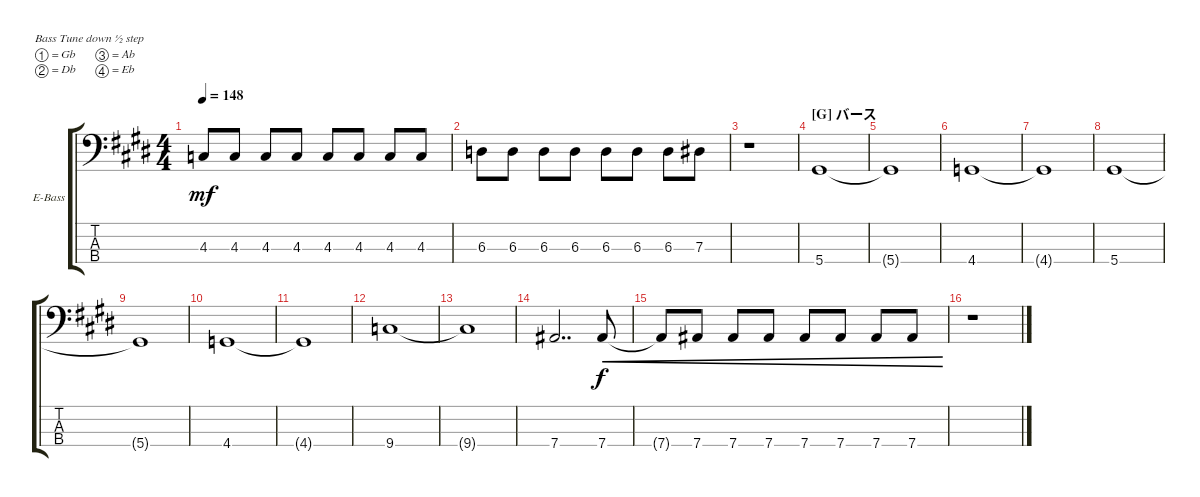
\bracketExtendMode groupsimilarinstruments
\firstSystemTrackNameOrientation horizontal
\otherSystemsTrackNameOrientation horizontal
\track ("Satoma" "E-Bass") {instrument electricbassfinger}
\staff {score tabs}
\tuning (Gb2 Db2 Ab1 Eb1)
\ts (4 4)
\tempo 148
\clef f4
\ks e
4.3{t}.8{dy mf} 4.3.8 4.3.8 4.3.8 4.3.8 4.3.8 4.3.8 4.3.8 |
6.3.8 6.3.8 6.3.8 6.3.8 6.3.8 6.3.8 6.3.8 7.3.8 |
r.1 |
\section ("G" "バース")
5.4.1 |
5.4{t}.1 |
4.4.1 |
4.4{t}.1 |
5.4.1 |
5.4{t}.1 |
4.4.1 |
4.4{t}.1 |
9.4.1 |
9.4{t}.1 |
7.4.2{dd} 7.4.8{cre dy f} |
7.4{t}.8{cre} 7.4.8{cre} 7.4.8{cre} 7.4.8{cre} 7.4.8{cre} 7.4.8{cre} 7.4.8{cre} 7.4.8{cre} |
r.1
